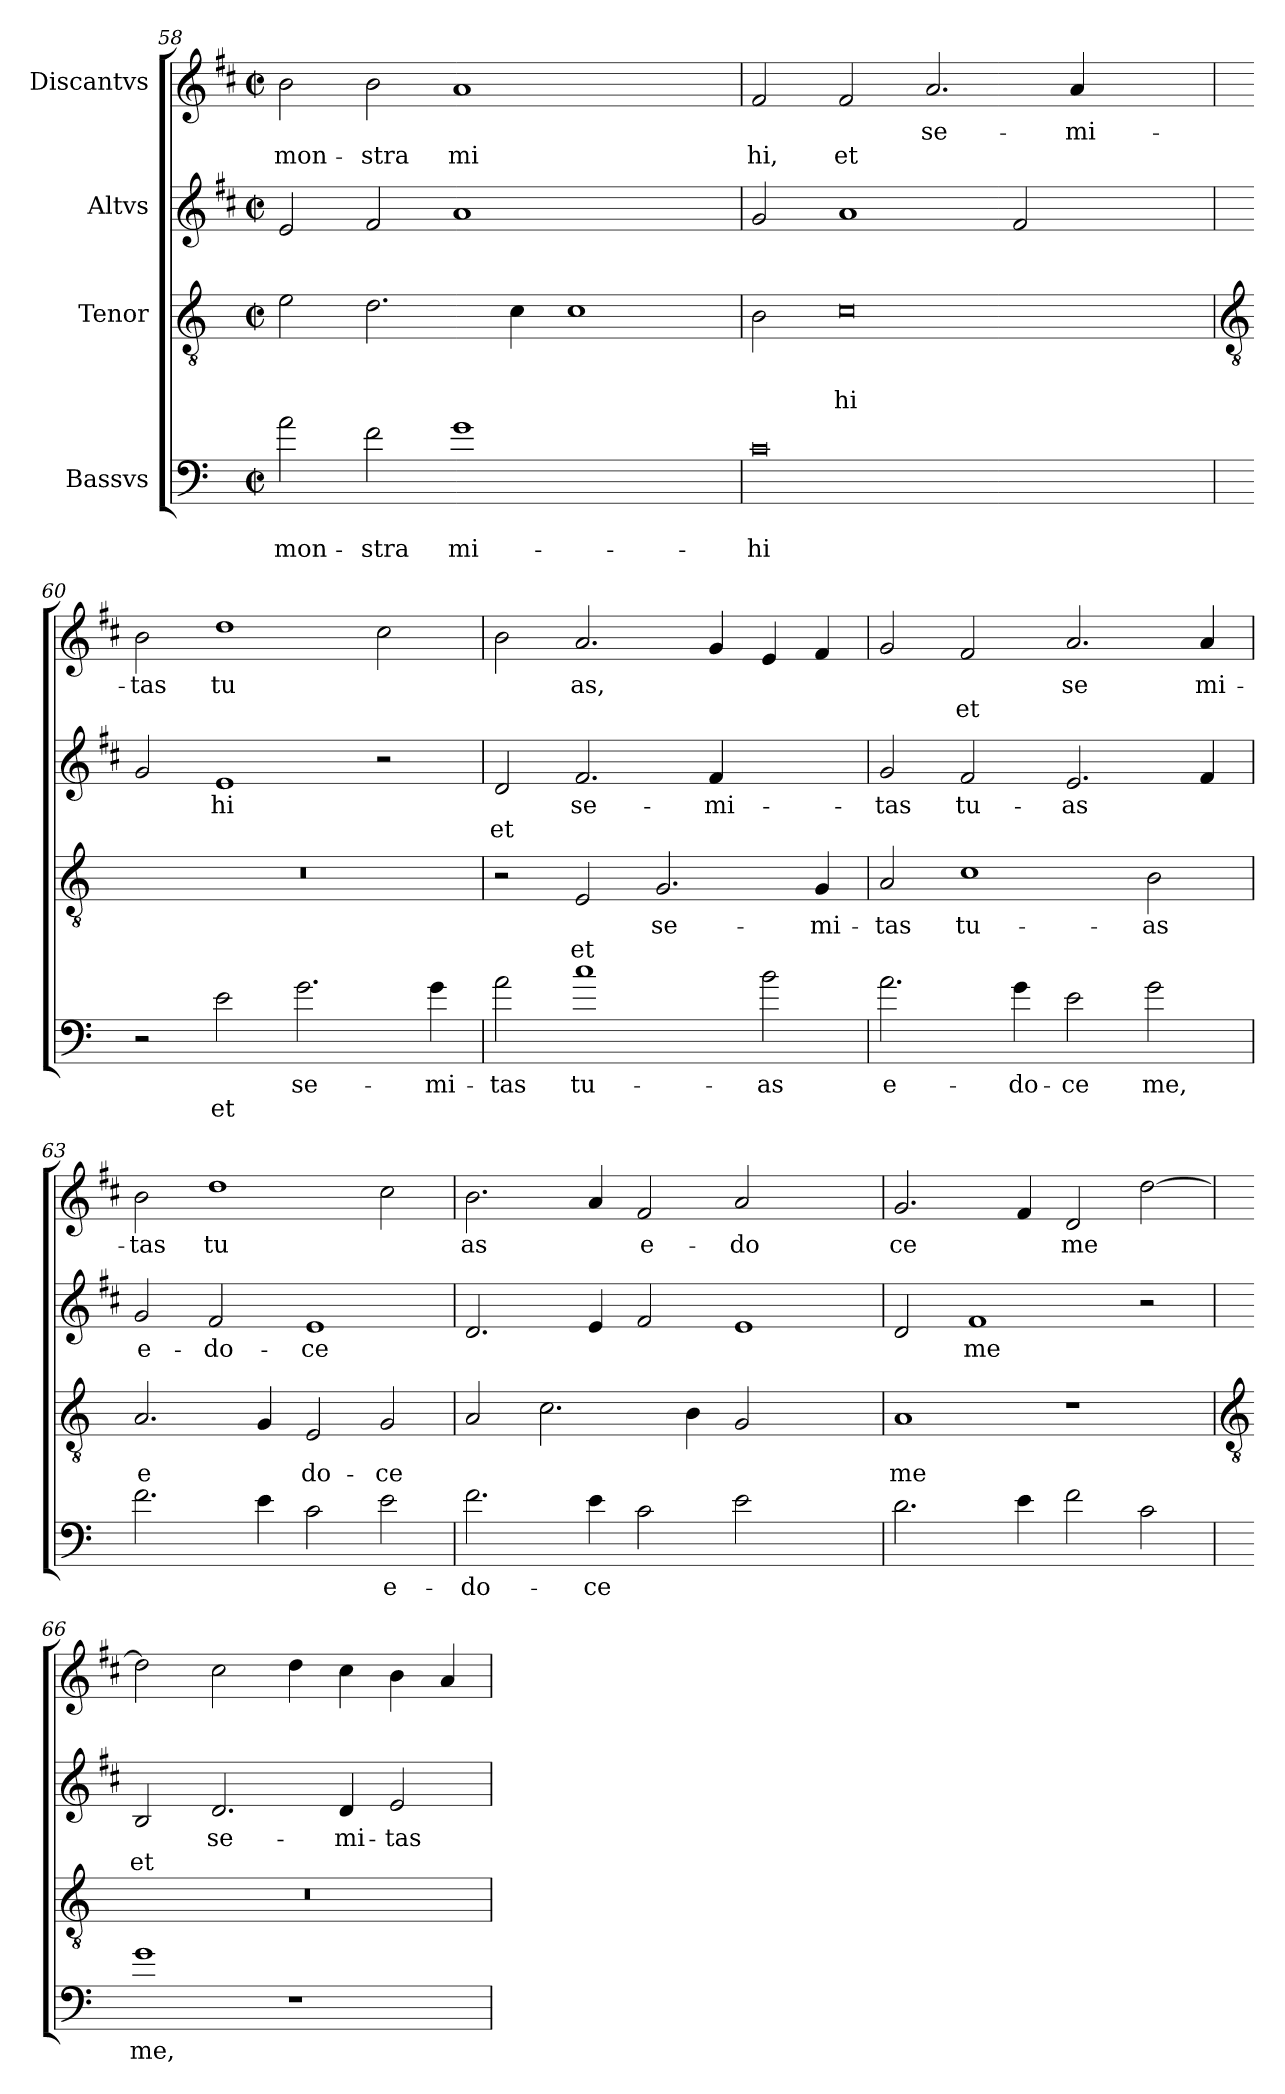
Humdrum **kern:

**kern	**text	**text	**kern	**text	**text	**kern	**text	**text	**kern	**text	**text
*part4	*part4	*part4	*part3	*part3	*part3	*part2	*part2	*part2	*part1	*part1	*part1
*staff4	*staff4	*staff4	*staff3	*staff3	*staff3	*staff2	*staff2	*staff2	*staff1	*staff1	*staff1
*I"Bassvs	*	*	*I"Tenor	*	*	*I"Altvs	*	*	*I"Discantvs	*	*
*clefF4	*	*	*clefGv2	*	*	*clefG2	*	*	*clefG2	*	*
*ITrd8c14	*	*	*	*	*	*ITrd1c2	*	*	*ITrd1c2	*	*
*k[]	*	*	*k[]	*	*	*k[]	*	*	*k[]	*	*
*C:	*	*	*C:	*	*	*C:	*	*	*C:	*	*
*M4/2	*	*	*M4/2	*	*	*M4/2	*	*	*M4/2	*	*
*met(c|)	*	*	*met(c|)	*	*	*met(c|)	*	*	*met(c|)	*	*
=58A	=58A	=58A	=58A	=58A	=58A	=58A	=58A	=58A	=58A	=58A	=58A
!	!	!LO:LY:b	!	!	!	!	!	!	!	!	!LO:LY:b
2A	.	-mon-	2e	.	.	2d	.	.	2a	.	-mon-
!	!	!LO:LY:b	!	!	!	!	!	!	!	!	!LO:LY:b
2F	.	-stra	2.d	.	.	2e	.	.	2a	.	-stra
!	!	!LO:LY:b	!	!	!	!	!	!	!	!	!LO:LY:b
1G	.	mi-	.	.	.	1g	.	.	1g	.	mi
.	.	.	4c	.	.	.	.	.	.	.	.
.	.	.	1c	.	.	.	.	.	.	.	.
2ryy	.	.	.	.	.	2ryy	.	.	2ryy	.	.
=59A	=59A	=59A	=59A	=59A	=59A	=59A	=59A	=59A	=59A	=59A	=59A
!	!	!LO:LY:b	!	!	!	!	!	!	!	!	!LO:LY:b
0C	.	-hi	2B	.	.	2f	.	.	2e	.	hi,
!	!	!	!	!	!LO:LY:b	!	!	!	!	!	!LO:LY:b
.	.	.	0c	.	hi	1g	.	.	2e	.	et
!	!	!	!	!	!	!	!	!	!	!LO:LY:b	!
.	.	.	.	.	.	.	.	.	2.g	se-	.
.	.	.	.	.	.	2e	.	.	.	.	.
!	!	!	!	!	!	!	!	!	!	!LO:LY:b	!
.	.	.	.	.	.	.	.	.	4g	-mi-	.
2ryy	.	.	.	.	.	2ryy	.	.	2ryy	.	.
!!LO:LB:g=z
=60	=60	=60	=60	=60	=60	=60	=60	=60	=60	=60	=60
*	*	*	*clefGv2	*	*	*	*	*	*	*	*
!	!	!	!	!	!	!	!	!	!	!LO:LY:b	!
2r	.	.	0r	.	.	2f	.	.	2a	-tas	.
!	!	!LO:LY:b	!	!	!	!	!LO:LY:b	!	!	!LO:LY:b	!
2E	.	et	.	.	.	1d	hi	.	1cc	tu	.
!	!LO:LY:b	!	!	!	!	!	!	!	!	!	!
2.G	se-	.	.	.	.	.	.	.	.	.	.
.	.	.	.	.	.	2r	.	.	2b	.	.
!	!LO:LY:b	!	!	!	!	!	!	!	!	!	!
4G	-mi-	.	.	.	.	.	.	.	.	.	.
=61	=61	=61	=61	=61	=61	=61	=61	=61	=61	=61	=61
!	!LO:LY:b	!	!	!	!	!	!	!LO:LY:b	!	!	!
2A	-tas	.	2r	.	.	2c	.	et	2a	.	.
!	!LO:LY:b	!	!	!	!LO:LY:b	!	!LO:LY:b	!	!	!LO:LY:b	!
1c	tu-	.	2E	.	et	2.e	se-	.	2.g	as,	.
!	!	!	!	!LO:LY:b	!	!	!	!	!	!	!
.	.	.	2.G	se-	.	.	.	.	.	.	.
!	!	!	!	!	!	!	!LO:LY:b	!	!	!	!
.	.	.	.	.	.	4e	-mi-	.	4f	.	.
!	!LO:LY:b	!	!	!	!	!	!	!	!	!	!
2B	-as	.	.	.	.	2ryy	.	.	4d	.	.
!	!	!	!	!LO:LY:b	!	!	!	!	!	!	!
.	.	.	4G	-mi-	.	.	.	.	4e	.	.
!!LO:LB:g=z
=62	=62	=62	=62	=62	=62	=62	=62	=62	=62	=62	=62
!	!LO:LY:b	!	!	!LO:LY:b	!	!	!LO:LY:b	!	!	!	!
2.A	e-	.	2A	-tas	.	2f	-tas	.	2f	.	.
!	!	!	!	!LO:LY:b	!	!	!LO:LY:b	!	!	!	!LO:LY:b
.	.	.	1c	tu-	.	2e	tu-	.	2e	.	et
!	!LO:LY:b	!	!	!	!	!	!	!	!	!	!
4G	-do-	.	.	.	.	.	.	.	.	.	.
!	!LO:LY:b	!	!	!	!	!	!LO:LY:b	!	!	!LO:LY:b	!
2E	-ce	.	.	.	.	2.d	-as	.	2.g	se	.
!	!LO:LY:b	!	!	!LO:LY:b	!	!	!	!	!	!	!
2G	me,	.	2B	-as	.	.	.	.	.	.	.
!	!	!	!	!	!	!	!	!	!	!LO:LY:b	!
.	.	.	.	.	.	4e	.	.	4g	mi-	.
=63	=63	=63	=63	=63	=63	=63	=63	=63	=63	=63	=63
!	!	!	!	!LO:LY:b	!	!	!LO:LY:b	!	!	!LO:LY:b	!
2.F	.	.	2.A	e	.	2f	e-	.	2a	-tas	.
!	!	!	!	!	!	!	!LO:LY:b	!	!	!LO:LY:b	!
.	.	.	.	.	.	2e	-do-	.	1cc	tu	.
4E	.	.	4G	.	.	.	.	.	.	.	.
!	!	!	!	!LO:LY:b	!	!	!LO:LY:b	!	!	!	!
2C	.	.	2E	do-	.	1d	-ce	.	.	.	.
!	!LO:LY:b	!	!	!LO:LY:b	!	!	!	!	!	!	!
2E	e-	.	2G	-ce	.	.	.	.	2b	.	.
=64	=64	=64	=64	=64	=64	=64	=64	=64	=64	=64	=64
!	!LO:LY:b	!	!	!	!	!	!	!	!	!LO:LY:b	!
2.F	-do-	.	2A	.	.	2.c	.	.	2.a	as	.
.	.	.	2.c	.	.	.	.	.	.	.	.
!	!LO:LY:b	!	!	!	!	!	!	!	!	!	!
4E	-ce	.	.	.	.	4d	.	.	4g	.	.
!	!	!	!	!	!	!	!	!	!	!LO:LY:b	!
2C	.	.	.	.	.	2e	.	.	2e	e-	.
.	.	.	4B	.	.	.	.	.	.	.	.
!	!	!	!	!	!	!	!	!	!	!LO:LY:b	!
2E	.	.	2G	.	.	1d	.	.	2g	-do	.
2ryy	.	.	2ryy	.	.	.	.	.	2ryy	.	.
=65	=65	=65	=65	=65	=65	=65	=65	=65	=65	=65	=65
!	!	!	!	!LO:LY:b	!	!	!	!	!	!LO:LY:b	!
2.D	.	.	1A	me	.	2c	.	.	2.f	ce	.
!	!	!	!	!	!	!	!LO:LY:b	!	!	!	!
.	.	.	.	.	.	1e	me	.	.	.	.
4E	.	.	.	.	.	.	.	.	4e	.	.
!	!	!	!	!	!	!	!	!	!	!LO:LY:b	!
2F	.	.	1r	.	.	.	.	.	2c	me	.
2C	.	.	.	.	.	2r	.	.	[2cc	.	.
!!LO:LB:g=z
=66	=66	=66	=66	=66	=66	=66	=66	=66	=66	=66	=66
*	*	*	*clefGv2	*	*	*	*	*	*	*	*
!	!LO:LY:b	!	!	!	!	!	!	!LO:LY:b	!	!	!
1G	me,	.	0r	.	.	2A	.	et	2cc]	.	.
!	!	!	!	!	!	!	!LO:LY:b	!	!	!	!
.	.	.	.	.	.	2.c	se-	.	2b	.	.
1r	.	.	.	.	.	.	.	.	4cc	.	.
!	!	!	!	!	!	!	!LO:LY:b	!	!	!	!
.	.	.	.	.	.	4c	-mi-	.	4b	.	.
!	!	!	!	!	!	!	!LO:LY:b	!	!	!	!
.	.	.	.	.	.	2d	-tas	.	4a	.	.
.	.	.	.	.	.	.	.	.	4g	.	.
=	=	=	=	=	=	=	=	=	=	=	=
*-	*-	*-	*-	*-	*-	*-	*-	*-	*-	*-	*-
